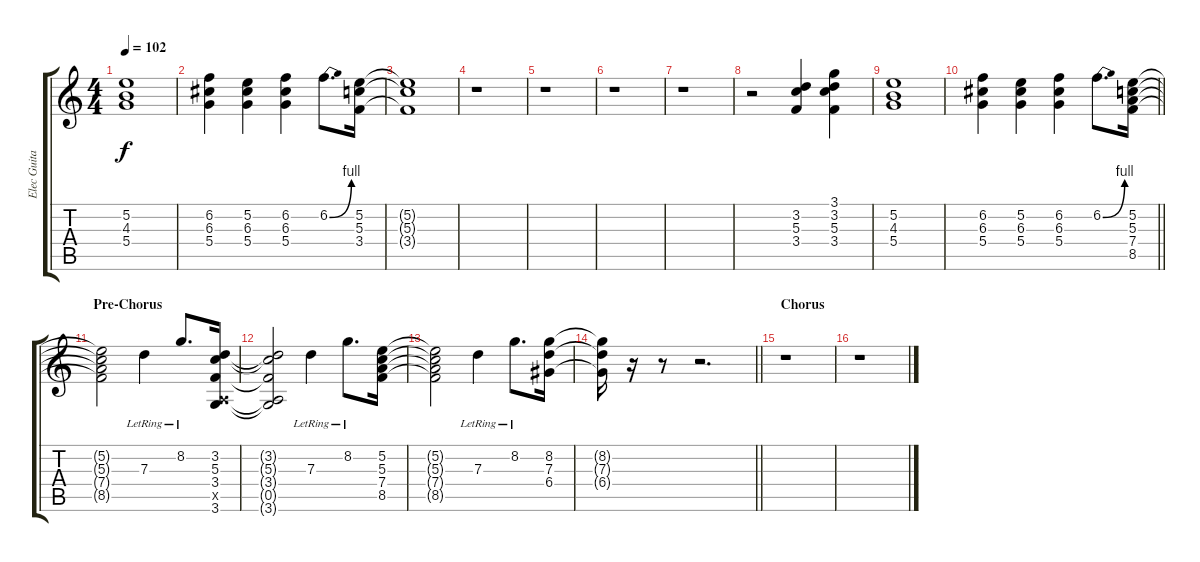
\track ("Elec Guitar" "Elec Guita") {instrument electricguitarjazz}
\staff {score tabs}
\tuning (E4 B3 G3 D3 A2 E2) {hide}
\ts (4 4)
\tempo 102
\clef g2
\ks c
(5.2 4.3 5.4).1{dy f} |
(6.2 6.3 5.4).4 (5.2 6.3 5.4).4 (6.2 6.3 5.4).4 6.2{be (bend 0 0 60 4)}.8{d} (5.2 5.3 3.4).16 |
(5.2{t} 5.3{t} 3.4{t}).1 |
r.1 |
r.1 |
r.1 |
r.1 |
r.2 (3.2 5.3 3.4).4 (3.1 3.2 5.3 3.4).4 |
(5.2 4.3 5.4).1 |
\barLineRight lightlight
(6.2 6.3 5.4).4 (5.2 6.3 5.4).4 (6.2 6.3 5.4).4 6.2{be (bend 0 0 60 4)}.8{d} (5.2 5.3 7.4 8.5).16 |
\section ("" "Pre-Chorus")
(5.2{t} 5.3{t} 7.4{t} 8.5{t}).2 7.3{lr}.4 8.2{lr}.8{d} (3.2 5.3 3.4 0.5{x} 3.6).16 |
(3.2{t} 5.3{t} 3.4{t} 0.5{t} 3.6{t}).2 7.3{lr}.4 8.2{lr}.8{d} (5.2 5.3 7.4 8.5).16 |
(5.2{t} 5.3{t} 7.4{t} 8.5{t}).2 7.3{lr}.4 8.2{lr}.8{d} (8.2 7.3 6.4).16 |
\barLineRight lightlight
(8.2{t} 7.3{t} 6.4{t}).16 r.16 r.8 r.2{d} |
\section ("" "Chorus")
r.1 |
r.1
